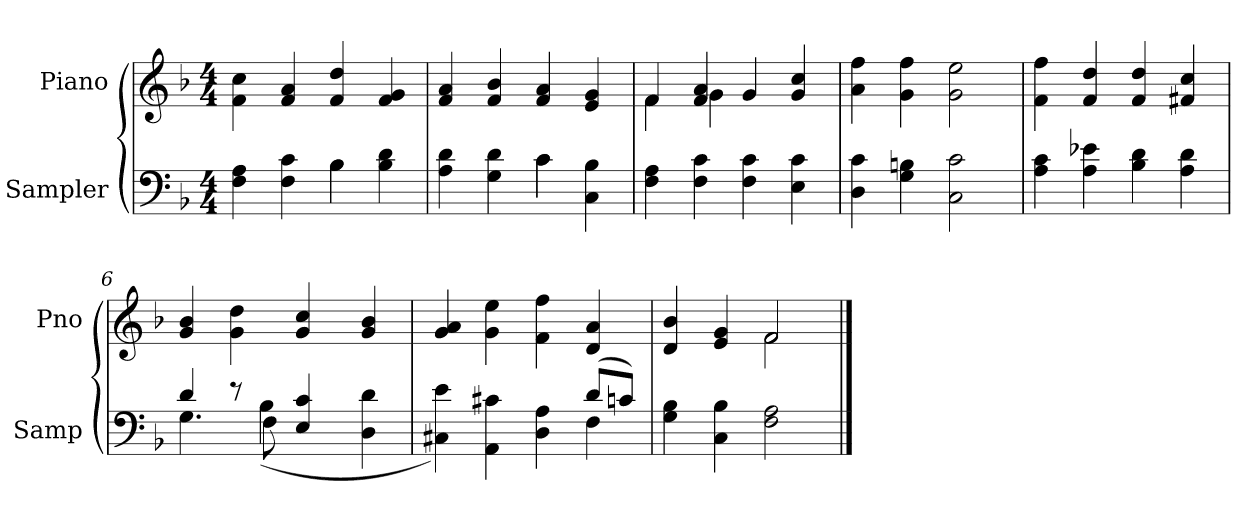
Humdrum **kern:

**kern	**kern
*part2	*part1
*staff2	*staff1
*I"Sampler	*I"Piano
*I'Samp	*I'Pno
*clefF4	*clefG2
*k[b-]	*k[b-]
*F:	*F:
*M4/4	*M4/4
=1	=1
*^	*
4F 4A	2ryy	4f\ 4cc\
4F 4c	.	4f 4a
4B-\	4B-	4f 4dd
4B- 4d	4ryy	4f 4g
=2	=2	=2
4A 4d	2ryy	4f 4a
4G 4d	.	4f 4b-
4c\	4c	4f 4a
4C 4B-	4ryy	4e 4g
*v	*v	*
=3	=3
*	*^
4F 4A	4f/	4f
4F 4c	4f 4a	4g
4F 4c	4g/	2ryy
4E 4c	4g 4cc	.
*	*v	*v
=4	=4
4D 4c	4a 4ff
4G 4Bn	4g 4ff
2C 2c	2g 2ee
=5	=5
4A 4c	4f 4ff
4A 4e-X	4f 4dd
4B- 4d	4f 4dd
4A 4d	4f#X 4cc
=6	=6
*^	*
4d/	4.G	4g 4b-
8r	.	4g 4dd
8F\	(4B-	.
4E 4c	.	4g 4cc
.	4.ryy	.
4D 4d	.	4g 4b-
=7	=7	=7
4C#X 4e)	2.ryy	4g 4a
4AA 4c#X	.	4g 4ee
4D 4A	.	4f 4ff
(8d/L	4F	4d 4a
8cn/J)	.	.
*v	*v	*
=8	=8
*	*^
4G 4B-	4d 4b-	2ryy
4C 4B-	4e 4g	.
2F 2A	2f/	2f
*	*v	*v
==	==
*-	*-
